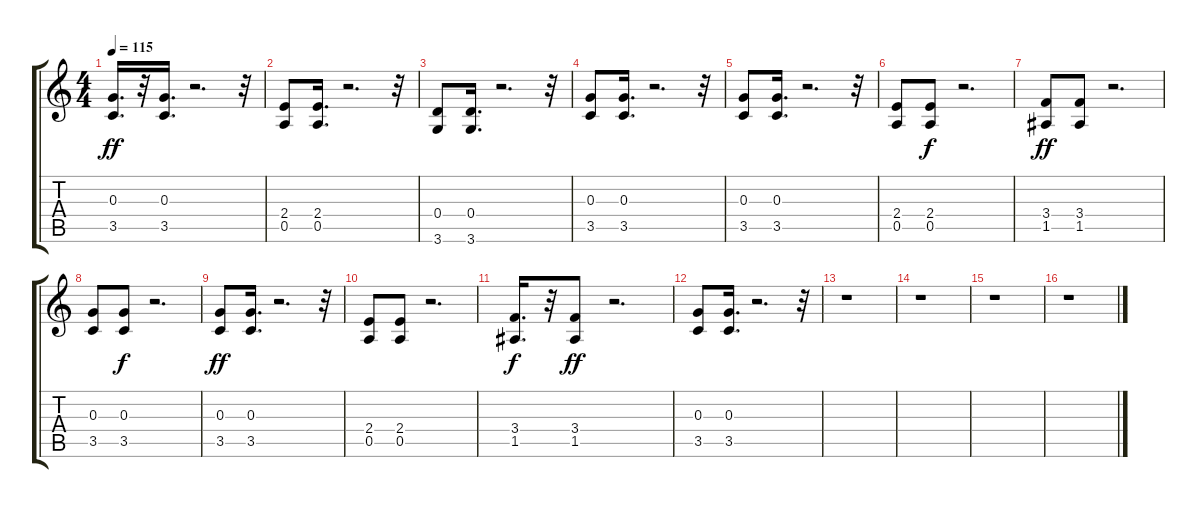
\track "" {instrument electricguitarmuted}
\staff {score tabs}
\tuning (E4 B3 G3 D3 A2 E2) {hide}
\ts (4 4)
\tempo 115
\clef g2
\ks c
(0.3 3.5).16{d dy ff} r.32 (0.3 3.5).16{d} r.2{d} r.32 |
(2.4 0.5).8 (2.4 0.5).16{d} r.2{d} r.32 |
(0.4 3.6).8 (0.4 3.6).16{d} r.2{d} r.32 |
(0.3 3.5).8 (0.3 3.5).16{d} r.2{d} r.32 |
(0.3 3.5).8 (0.3 3.5).16{d} r.2{d} r.32 |
(2.4 0.5).8 (2.4 0.5).8{dy f} r.2{d} |
(3.4 1.5).8{dy ff} (3.4 1.5).8 r.2{d} |
(0.3 3.5).8 (0.3 3.5).8{dy f} r.2{d} |
(0.3 3.5).8{dy ff} (0.3 3.5).16{d} r.2{d} r.32 |
(2.4 0.5).8 (2.4 0.5).8 r.2{d} |
(3.4 1.5).16{d dy f} r.32 (3.4 1.5).8{dy ff} r.2{d} |
(0.3 3.5).8 (0.3 3.5).16{d} r.2{d} r.32 |
r.1 |
r.1 |
r.1 |
r.1
